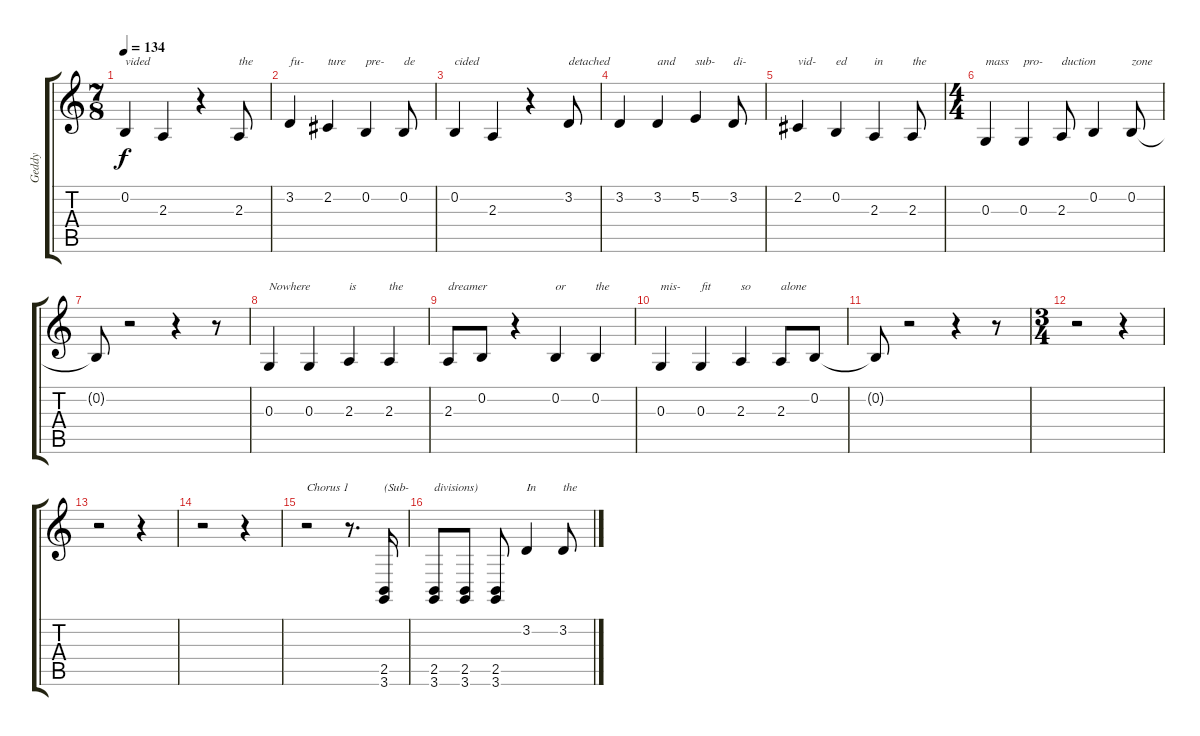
\track ("Geddy" "Geddy") {instrument lead6voice}
\staff {score tabs}
\tuning (E4 B3 G3 D3 A2 E2) {hide}
\ts (7 8)
\tempo 134
\clef g2
\ks c
0.2.4{txt "vided" dy f} 2.3.4 r.4 2.3.8{txt "the"} |
3.2.4{txt "fu-"} 2.2.4{txt "ture"} 0.2.4{txt "pre-"} 0.2.8{txt "de"} |
0.2.4{txt "cided"} 2.3.4 r.4 3.2.8{txt "detached"} |
3.2.4 3.2.4{txt "and"} 5.2.4{txt "sub-"} 3.2.8{txt "di-"} |
2.2.4{txt "vid-"} 0.2.4{txt "ed"} 2.3.4{txt "in"} 2.3.8{txt "the"} |
\ts (4 4)
0.3.4{txt "mass"} 0.3.4{txt "pro-"} 2.3.8{txt "duction"} 0.2.4 0.2.8{txt "zone"} |
0.2{t}.8 r.2 r.4 r.8 |
0.3.4{txt "Nowhere"} 0.3.4 2.3.4{txt "is"} 2.3.4{txt "the"} |
2.3.8{txt "dreamer"} 0.2.8 r.4 0.2.4{txt "or"} 0.2.4{txt "the"} |
0.3.4{txt "mis-"} 0.3.4{txt "fit"} 2.3.4{txt "so"} 2.3.8{txt "alone"} 0.2.8 |
0.2{t}.8 r.2 r.4 r.8 |
\ts (3 4)
r.2 r.4 |
r.2 r.4 |
r.2 r.4 |
r.2{txt "Chorus 1"} r.8{d} (2.5 3.6).16{txt "(Sub-" volume 10 instrument lead2sawtooth} |
(2.5 3.6).8{txt "divisions)"} (2.5 3.6).8 (2.5 3.6).8 3.2.4{txt "In" volume 16 instrument lead6voice} 3.2.8{txt "the"}
